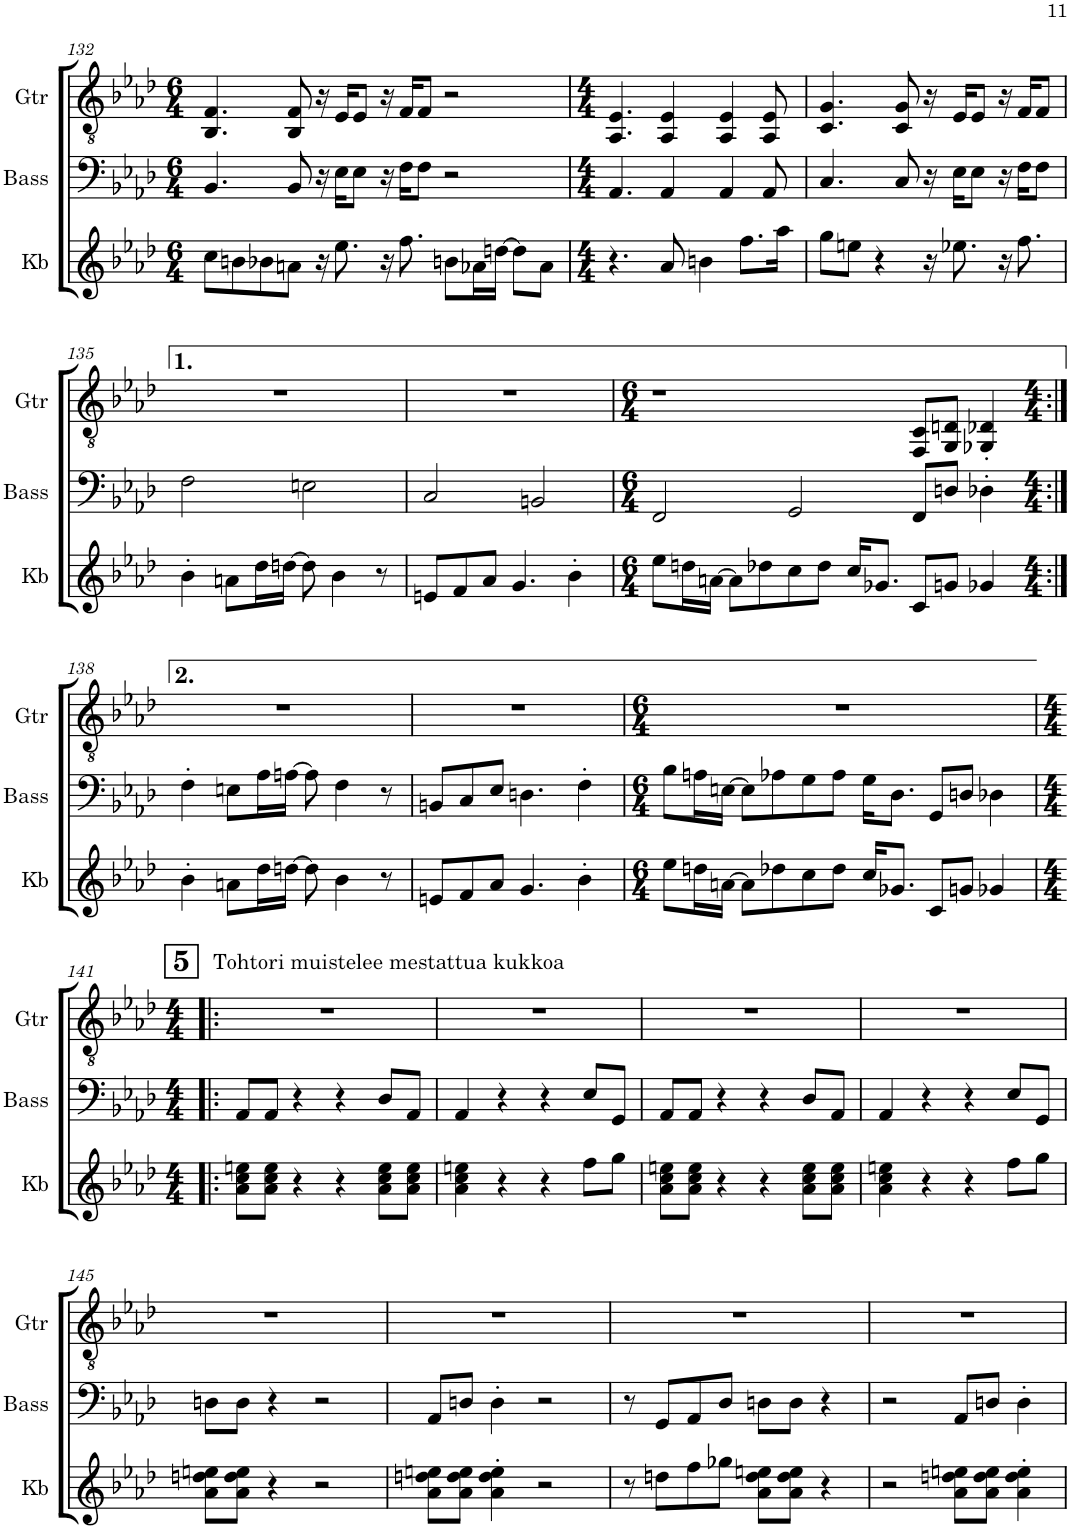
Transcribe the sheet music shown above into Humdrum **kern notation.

**kern	**kern	**kern
*part3	*part2	*part1
*staff3	*staff2	*staff1
*I"Keys	*I"Bass	*I"Guitar
*	*I'Bass	*I'Gtr
!!LO:PB:g=z
*clefG2	*clefF4	*clefGv2
*	*Trd7c12	*
*k[b-e-a-d-]	*k[b-e-a-d-]	*k[b-e-a-d-]
*M6/4	*M6/4	*M6/4
=132	=132	=132
8cc\L	4.BB-/	4.BB-/ 4.F/
8bn\	.	.
8b-X\	.	.
8an\J	8BB-/	8BB-/ 8F/
16r	16r	16r
8.ee-\	16E-\KL	16E-/KL
.	8E-\J	8E-/J
16r	16r	16r
8.ff\	16F\KL	16F/KL
.	8F\J	8F/J
8bn\L	2r	2r
16a-X\L	.	.
[16ddn\JJ	.	.
8dd\L]	.	.
8a-\J	.	.
=133	=133	=133
*M4/4	*M4/4	*M4/4
4.r	4.AA-/	4.AA-/ 4.E-/
8a-/	4AA-/	4AA-/ 4E-/
4bn\	.	.
.	4AA-/	4AA-/ 4E-/
8.ff\L	.	.
.	8AA-/	8AA-/ 8E-/
16aa-\Jk	.	.
=134	=134	=134
8gg\L	4.C/	4.C/ 4.G/
8een\J	.	.
4r	.	.
.	8C/	8C/ 8G/
16r	16r	16r
8.ee-X\	16E-\KL	16E-/KL
.	8E-\J	8E-/J
16r	16r	16r
8.ff\	16F\KL	16F/KL
.	8F\J	8F/J
!!LO:LB:g=z
=135	=135	=135
4b-'\	2F\	1r
8an\L	.	.
16dd-\L	.	.
[16ddn\JJ	.	.
8dd\]	2En\	.
4b-\	.	.
8r	.	.
=136	=136	=136
8en/L	2C/	1r
8f/	.	.
8a-/J	.	.
4.g/	.	.
.	2BBn/	.
4b-'\	.	.
=137	=137	=137
*M6/4	*M6/4	*M6/4
8ee-\L	2FF/	1.r
16ddn\L	.	.
[16an\JJ	.	.
8a\L]	.	.
8dd-X\	.	.
8cc\	2GG/	.
8dd-\J	.	.
16cc/KL	.	.
8.g-X/J	.	.
8c/L	8FF/L	.
8gn/J	8Dn/J	.
4g-X/	4D-X'\	.
2ryy	2ryy	8FF/ 8C/L
.	.	8GG/ 8Dn/J
.	.	4GG-X/' 4D-X/'
!!LO:LB:g=z
=138:|!	=138:|!	=138:|!
4b-'\	4F'\	1.r
8an\L	8En\L	.
16dd-\L	16A-\L	.
[16ddn\JJ	[16An\JJ	.
8dd\]	8A\]	.
4b-\	4F\	.
8r	8r	.
2ryy	2ryy	.
=139	=139	=139
8en/L	8BBn/L	1.r
8f/	8C/	.
8a-/J	8E-/J	.
4.g/	4.Dn\	.
4b-'\	4F'\	.
2ryy	2ryy	.
=140	=140	=140
*M6/4	*M6/4	*M6/4
8ee-\L	8B-\L	1.r
16ddn\L	16An\L	.
[16an\JJ	[16En\JJ	.
8a\L]	8E\L]	.
8dd-X\	8A-X\	.
8cc\	8G\	.
8dd-\J	8A-\J	.
16cc/KL	16G\KL	.
8.g-X/J	8.D-\J	.
8c/L	8GG/L	.
8gn/J	8Dn/J	.
4g-X/	4D-X\	.
!!LO:LB:g=z
!!LO:REH:place=s1:a:B:cj:fs=14:t=5
=141!|:	=141!|:	=141!|:
*M4/4	*M4/4	*M4/4
!	!	!LO:TX:a:t=Tohtori muistelee mestattua kukkoa
8a-\ 8cc\ 8een\L	8AA-/L	1r
8a-\ 8cc\ 8ee\J	8AA-/J	.
4r	4r	.
4r	4r	.
8a-\ 8cc\ 8ee\L	8D-/L	.
8a-\ 8cc\ 8ee\J	8AA-/J	.
=142	=142	=142
4a-\ 4cc\ 4een\	4AA-/	1r
4r	4r	.
4r	4r	.
8ff\L	8E-/L	.
8gg\J	8GG/J	.
=143	=143	=143
8a-\ 8cc\ 8een\L	8AA-/L	1r
8a-\ 8cc\ 8ee\J	8AA-/J	.
4r	4r	.
4r	4r	.
8a-\ 8cc\ 8ee\L	8D-/L	.
8a-\ 8cc\ 8ee\J	8AA-/J	.
=144	=144	=144
4a-\ 4cc\ 4een\	4AA-/	1r
4r	4r	.
4r	4r	.
8ff\L	8E-/L	.
8gg\J	8GG/J	.
!!LO:LB:g=z
=145	=145	=145
8a-\ 8ddn\ 8een\L	8Dn\L	1r
8a-\ 8dd\ 8ee\J	8D\J	.
4r	4r	.
2r	2r	.
=146	=146	=146
8a-\ 8ddn\ 8een\L	8AA-/L	1r
8a-\ 8dd\ 8ee\J	8Dn/J	.
4a-\' 4dd\' 4ee\'	4D'\	.
2r	2r	.
=147	=147	=147
8r	8r	1r
8ddn\L	8GG/L	.
8ff\	8AA-/	.
8gg-X\J	8D-/J	.
8a-\ 8dd\ 8een\L	8Dn\L	.
8a-\ 8dd\ 8ee\J	8D\J	.
4r	4r	.
=148	=148	=148
2r	2r	1r
8a-\ 8ddn\ 8een\L	8AA-/L	.
8a-\ 8dd\ 8ee\J	8Dn/J	.
4a-\' 4dd\' 4ee\'	4D'\	.
=	=	=
*-	*-	*-
